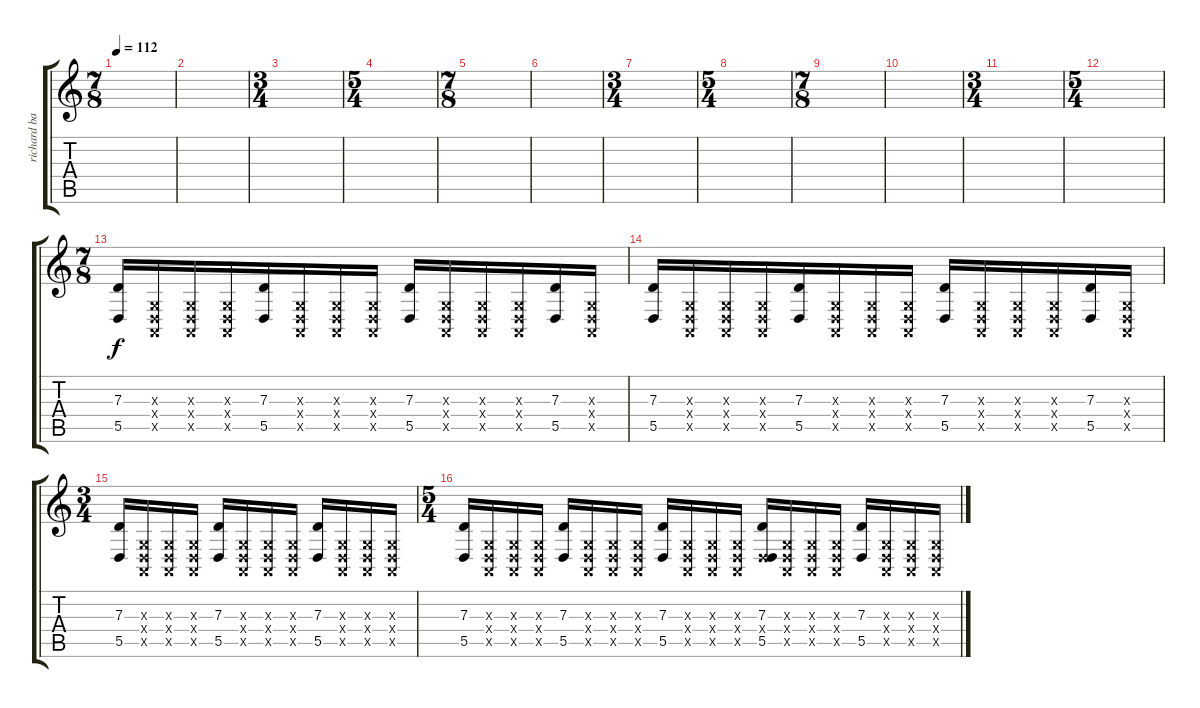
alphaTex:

\track ("richard barbieri" "richard ba") {instrument acousticgrandpiano bank 255}
\staff {score tabs}
\tuning (E4 B3 G3 D3 A2 D2) {hide}
\ts (7 8)
\tempo 112
\clef g2
\ks c
|
|
\ts (3 4)
|
\ts (5 4)
|
\ts (7 8)
|
|
\ts (3 4)
|
\ts (5 4)
|
\ts (7 8)
|
|
\ts (3 4)
|
\ts (5 4)
|
\ts (7 8)
(7.3 5.5).16 (0.3{x} 0.4{x} 0.5{x}).16 (0.3{x} 0.4{x} 0.5{x}).16 (0.3{x} 0.4{x} 0.5{x}).16 (7.3 5.5).16 (0.3{x} 0.4{x} 0.5{x}).16 (0.3{x} 0.4{x} 0.5{x}).16 (0.3{x} 0.4{x} 0.5{x}).16 (7.3 5.5).16 (0.3{x} 0.4{x} 0.5{x}).16 (0.3{x} 0.4{x} 0.5{x}).16 (0.3{x} 0.4{x} 0.5{x}).16 (7.3 5.5).16 (0.3{x} 0.4{x} 0.5{x}).16 |
(7.3 5.5).16 (0.3{x} 0.4{x} 0.5{x}).16 (0.3{x} 0.4{x} 0.5{x}).16 (0.3{x} 0.4{x} 0.5{x}).16 (7.3 5.5).16 (0.3{x} 0.4{x} 0.5{x}).16 (0.3{x} 0.4{x} 0.5{x}).16 (0.3{x} 0.4{x} 0.5{x}).16 (7.3 5.5).16 (0.3{x} 0.4{x} 0.5{x}).16 (0.3{x} 0.4{x} 0.5{x}).16 (0.3{x} 0.4{x} 0.5{x}).16 (7.3 5.5).16 (0.3{x} 0.4{x} 0.5{x}).16 |
\ts (3 4)
(7.3 5.5).16 (0.3{x} 0.4{x} 0.5{x}).16 (0.3{x} 0.4{x} 0.5{x}).16 (0.3{x} 0.4{x} 0.5{x}).16 (7.3 5.5).16 (0.3{x} 0.4{x} 0.5{x}).16 (0.3{x} 0.4{x} 0.5{x}).16 (0.3{x} 0.4{x} 0.5{x}).16 (7.3 5.5).16 (0.3{x} 0.4{x} 0.5{x}).16 (0.3{x} 0.4{x} 0.5{x}).16 (0.3{x} 0.4{x} 0.5{x}).16 |
\ts (5 4)
(7.3 5.5).16 (0.3{x} 0.4{x} 0.5{x}).16 (0.3{x} 0.4{x} 0.5{x}).16 (0.3{x} 0.4{x} 0.5{x}).16 (7.3 5.5).16 (0.3{x} 0.4{x} 0.5{x}).16 (0.3{x} 0.4{x} 0.5{x}).16 (0.3{x} 0.4{x} 0.5{x}).16 (7.3 5.5).16 (0.3{x} 0.4{x} 0.5{x}).16 (0.3{x} 0.4{x} 0.5{x}).16 (0.3{x} 0.4{x} 0.5{x}).16 (7.3 0.4{x} 5.5).16 (0.3{x} 0.4{x} 0.5{x}).16 (0.3{x} 0.4{x} 0.5{x}).16 (0.3{x} 0.4{x} 0.5{x}).16 (7.3 5.5).16 (0.3{x} 0.4{x} 0.5{x}).16 (0.3{x} 0.4{x} 0.5{x}).16 (0.3{x} 0.4{x} 0.5{x}).16
